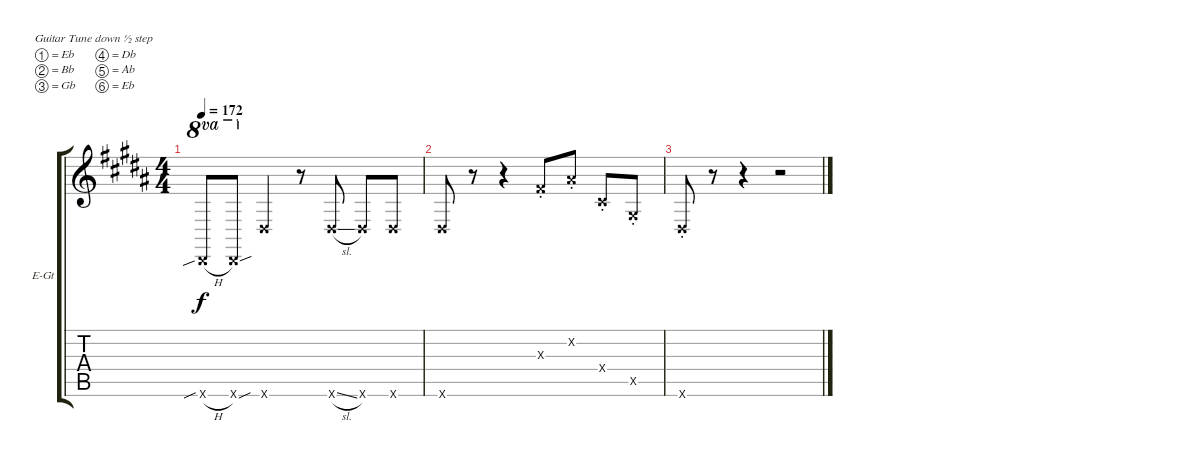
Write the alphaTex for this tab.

\defaultSystemsLayout 4
\bracketExtendMode groupsimilarinstruments
\firstSystemTrackNameOrientation horizontal
\otherSystemsTrackNameOrientation horizontal
\track ("Electric Guitar" "E-Gt") {instrument distortionguitar}
\staff {score tabs}
\tuning (Eb4 Bb3 Gb3 Db3 Ab2 Eb2)
\ts (4 4)
\tempo 172
\clef g2
\scale
1.08575
\ks b
0.6{sib h x}.8{ot 8va dy f} 0.6{sou x}.8{ot 8va} 0.6{x}.4 r.8 0.6{sl x}.8 0.6{x}.8 0.6{x}.8 |
\scale
0.91425 0.6{x}.8 r.8 r.4 0.3{st x}.8 0.2{st x}.8 0.4{st x}.8 0.5{st x}.8 |
0.6{st x}.8 r.8 r.4 r.2
